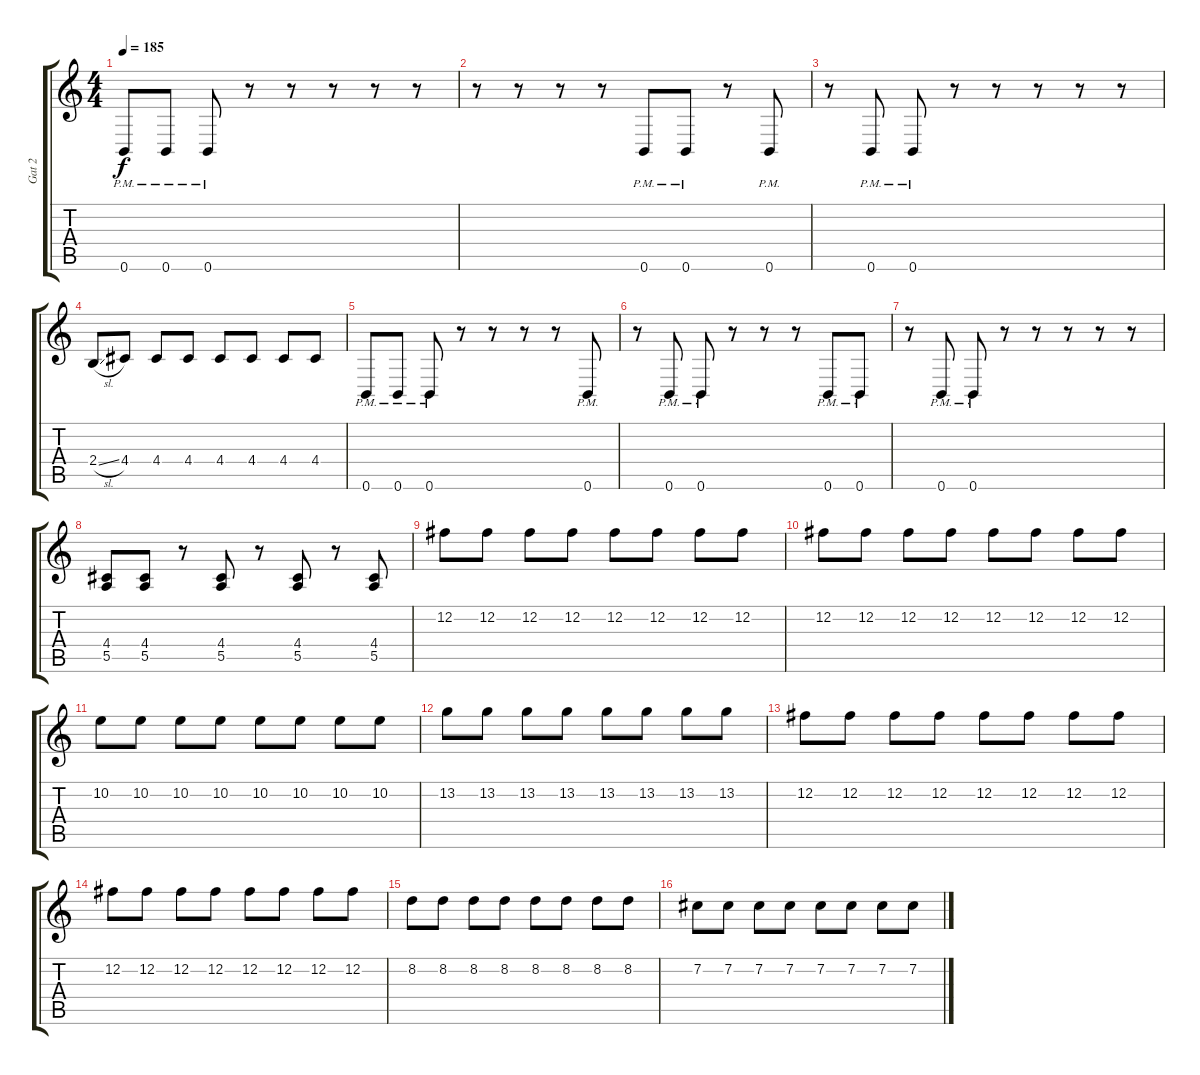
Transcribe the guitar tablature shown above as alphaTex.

\track ("Gat 2" "Gat 2") {instrument distortionguitar}
\staff {score tabs}
\tuning (B3 Gb3 D3 A2 E2 B1) {hide}
\ts (4 4)
\tempo 185
\clef g2
\ks c
0.6{pm}.8{dy f} 0.6{pm}.8 0.6{pm}.8 r.8 r.8 r.8 r.8 r.8 |
r.8 r.8 r.8 r.8 0.6{pm}.8 0.6{pm}.8 r.8 0.6{pm}.8 |
r.8 0.6{pm}.8 0.6{pm}.8 r.8 r.8 r.8 r.8 r.8 |
2.4{sl}.8 4.4.8 4.4.8 4.4.8 4.4.8 4.4.8 4.4.8 4.4.8 |
0.6{pm}.8 0.6{pm}.8 0.6{pm}.8 r.8 r.8 r.8 r.8 0.6{pm}.8 |
r.8 0.6{pm}.8 0.6{pm}.8 r.8 r.8 r.8 0.6{pm}.8 0.6{pm}.8 |
r.8 0.6{pm}.8 0.6{pm}.8 r.8 r.8 r.8 r.8 r.8 |
(4.4 5.5).8 (4.4 5.5).8 r.8 (4.4 5.5).8 r.8 (4.4 5.5).8 r.8 (4.4 5.5).8 |
12.2.8 12.2.8 12.2.8 12.2.8 12.2.8 12.2.8 12.2.8 12.2.8 |
12.2.8 12.2.8 12.2.8 12.2.8 12.2.8 12.2.8 12.2.8 12.2.8 |
10.2.8 10.2.8 10.2.8 10.2.8 10.2.8 10.2.8 10.2.8 10.2.8 |
13.2.8 13.2.8 13.2.8 13.2.8 13.2.8 13.2.8 13.2.8 13.2.8 |
12.2.8 12.2.8 12.2.8 12.2.8 12.2.8 12.2.8 12.2.8 12.2.8 |
12.2.8 12.2.8 12.2.8 12.2.8 12.2.8 12.2.8 12.2.8 12.2.8 |
8.2.8 8.2.8 8.2.8 8.2.8 8.2.8 8.2.8 8.2.8 8.2.8 |
7.2.8 7.2.8 7.2.8 7.2.8 7.2.8 7.2.8 7.2.8 7.2.8
